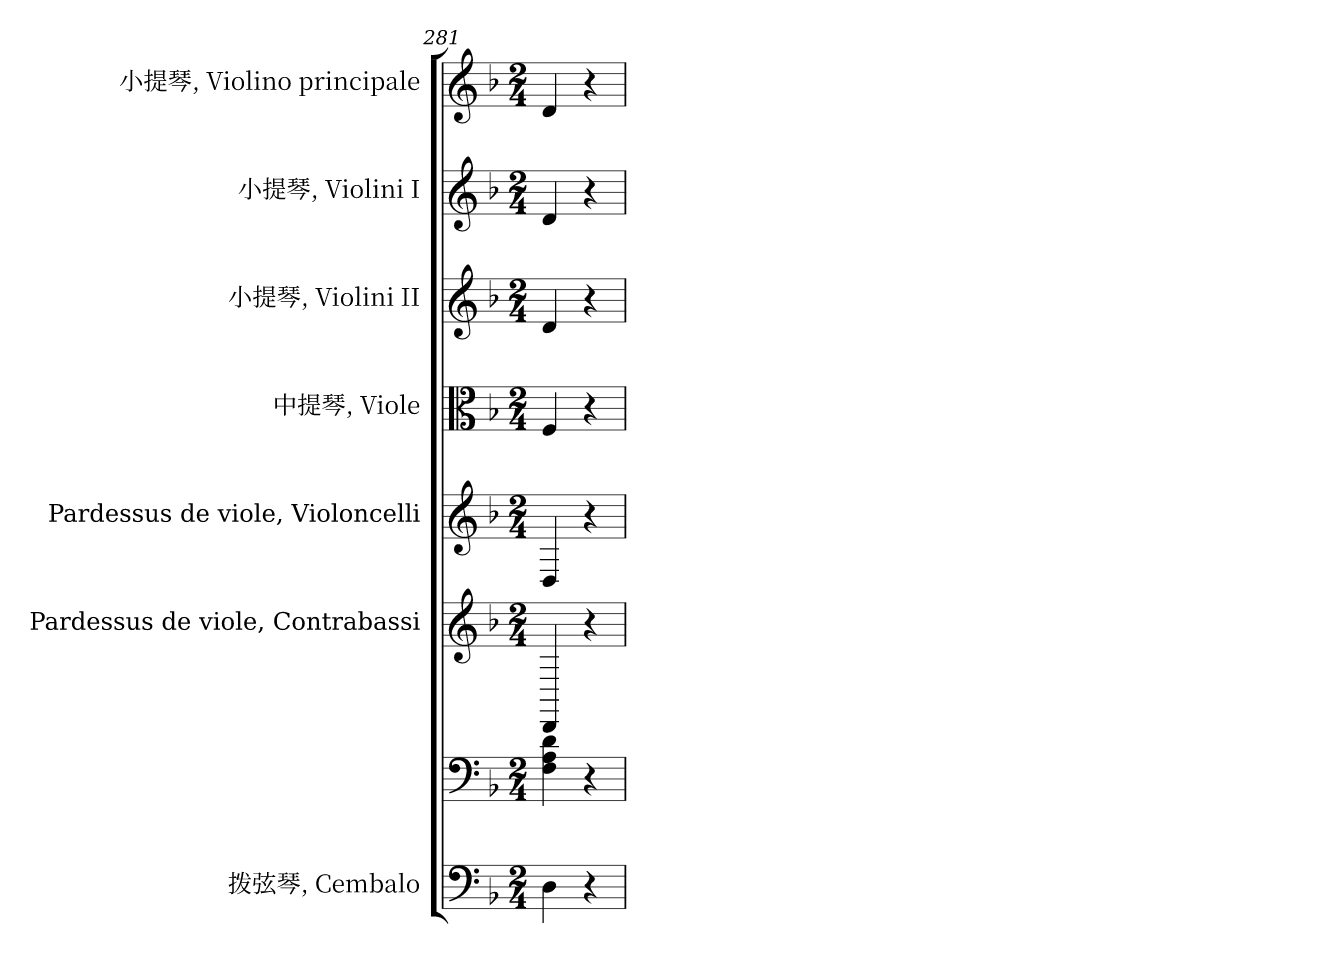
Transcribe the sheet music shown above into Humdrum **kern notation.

**kern	**kern	**kern	**kern	**kern	**kern	**kern	**kern
*part7	*part7	*part6	*part5	*part4	*part3	*part2	*part1
*staff8	*staff7	*staff6	*staff5	*staff4	*staff3	*staff2	*staff1
*I"拨弦琴, Cembalo	*	*I"Pardessus de viole, Contrabassi	*I"Pardessus de viole, Violoncelli	*I"中提琴, Viole	*I"小提琴, Violini II	*I"小提琴, Violini I	*I"小提琴, Violino principale
*	*	*I'Pds. v.	*I'Pds. v.	*	*I'Vln.	*I'Vln.	*I'Vln.
*clefF4	*clefF4	*clefG2	*clefG2	*clefC3	*clefG2	*clefG2	*clefG2
*k[b-]	*k[b-]	*k[b-]	*k[b-]	*k[b-]	*k[b-]	*k[b-]	*k[b-]
*M2/4	*M2/4	*M2/4	*M2/4	*M2/4	*M2/4	*M2/4	*M2/4
*MM20	*MM20	*MM20	*MM20	*MM20	*MM20	*MM20	*MM20
=281	=281	=281	=281	=281	=281	=281	=281
4D\	4F\ 4A\ 4d\	4DD/	4D/	4F/	4d/	4d/	4d/
4r	4r	4r	4r	4r	4r	4r	4r
=	=	=	=	=	=	=	=
*-	*-	*-	*-	*-	*-	*-	*-
